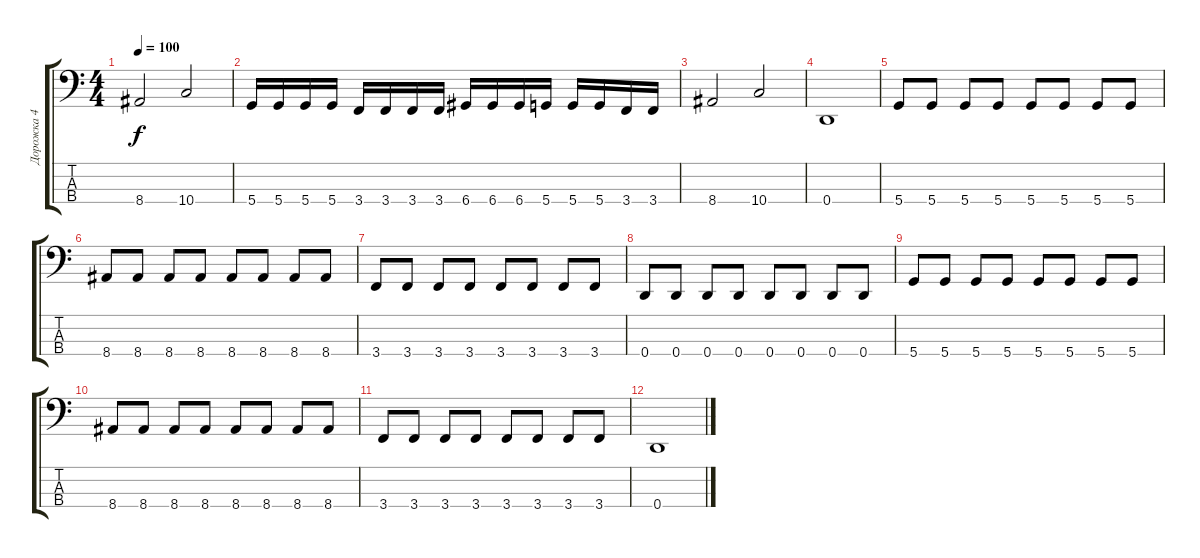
\track ("Дорожка 4" "Дорожка 4") {instrument electricbassfinger}
\staff {score tabs}
\tuning (G2 D2 A1 D1) {hide}
\ts (4 4)
\tempo 100
\clef f4
\ks c
8.4.2{dy f} 10.4.2 |
5.4.16 5.4.16 5.4.16 5.4.16 3.4.16 3.4.16 3.4.16 3.4.16 6.4.16 6.4.16 6.4.16 5.4.16 5.4.16 5.4.16 3.4.16 3.4.16 |
8.4.2 10.4.2 |
0.4.1 |
5.4.8 5.4.8 5.4.8 5.4.8 5.4.8 5.4.8 5.4.8 5.4.8 |
8.4.8 8.4.8 8.4.8 8.4.8 8.4.8 8.4.8 8.4.8 8.4.8 |
3.4.8 3.4.8 3.4.8 3.4.8 3.4.8 3.4.8 3.4.8 3.4.8 |
0.4.8 0.4.8 0.4.8 0.4.8 0.4.8 0.4.8 0.4.8 0.4.8 |
5.4.8 5.4.8 5.4.8 5.4.8 5.4.8 5.4.8 5.4.8 5.4.8 |
8.4.8 8.4.8 8.4.8 8.4.8 8.4.8 8.4.8 8.4.8 8.4.8 |
3.4.8 3.4.8 3.4.8 3.4.8 3.4.8 3.4.8 3.4.8 3.4.8 |
0.4.1
